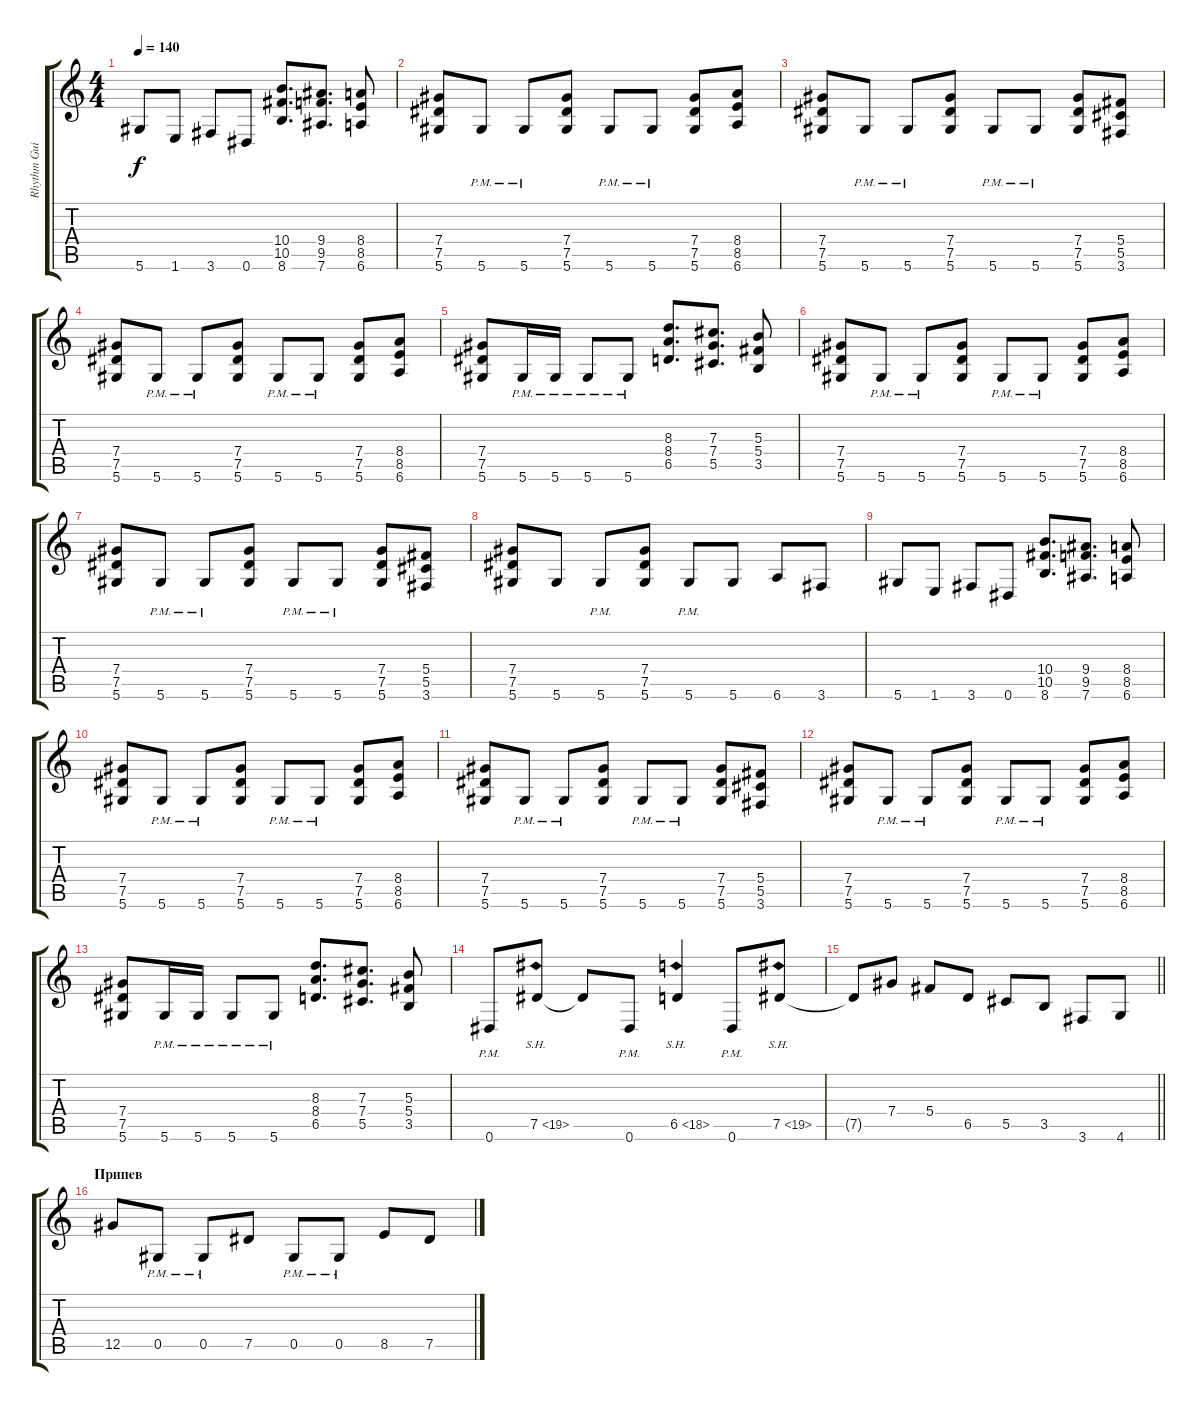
\track ("Rhythm Guitar Right" "Rhythm Gui") {instrument distortionguitar}
\staff {score tabs}
\tuning (Eb4 Bb3 Gb3 Db3 Ab2 Eb2) {hide}
\ts (4 4)
\tempo 140
\clef g2
\ks c
5.6.8{dy f} 1.6.8 3.6.8 0.6.8 (10.4 10.5 8.6).8{d} (9.4 9.5 7.6).8{d} (8.4 8.5 6.6).8 |
(7.4 7.5 5.6).8 5.6{pm}.8 5.6{pm}.8 (7.4 7.5 5.6).8 5.6{pm}.8 5.6{pm}.8 (7.4 7.5 5.6).8 (8.4 8.5 6.6).8 |
(7.4 7.5 5.6).8 5.6{pm}.8 5.6{pm}.8 (7.4 7.5 5.6).8 5.6{pm}.8 5.6{pm}.8 (7.4 7.5 5.6).8 (5.4 5.5 3.6).8 |
(7.4 7.5 5.6).8 5.6{pm}.8 5.6{pm}.8 (7.4 7.5 5.6).8 5.6{pm}.8 5.6{pm}.8 (7.4 7.5 5.6).8 (8.4 8.5 6.6).8 |
(7.4 7.5 5.6).8 5.6{pm}.16 5.6{pm}.16 5.6{pm}.8 5.6{pm}.8 (8.3 8.4 6.5).8{d} (7.3 7.4 5.5).8{d} (5.3 5.4 3.5).8 |
(7.4 7.5 5.6).8 5.6{pm}.8 5.6{pm}.8 (7.4 7.5 5.6).8 5.6{pm}.8 5.6{pm}.8 (7.4 7.5 5.6).8 (8.4 8.5 6.6).8 |
(7.4 7.5 5.6).8 5.6{pm}.8 5.6{pm}.8 (7.4 7.5 5.6).8 5.6{pm}.8 5.6{pm}.8 (7.4 7.5 5.6).8 (5.4 5.5 3.6).8 |
(7.4 7.5 5.6).8 5.6.8 5.6{pm}.8 (7.4 7.5 5.6).8 5.6{pm}.8 5.6.8 6.6.8 3.6.8 |
5.6.8 1.6.8 3.6.8 0.6.8 (10.4 10.5 8.6).8{d} (9.4 9.5 7.6).8{d} (8.4 8.5 6.6).8 |
(7.4 7.5 5.6).8 5.6{pm}.8 5.6{pm}.8 (7.4 7.5 5.6).8 5.6{pm}.8 5.6{pm}.8 (7.4 7.5 5.6).8 (8.4 8.5 6.6).8 |
(7.4 7.5 5.6).8 5.6{pm}.8 5.6{pm}.8 (7.4 7.5 5.6).8 5.6{pm}.8 5.6{pm}.8 (7.4 7.5 5.6).8 (5.4 5.5 3.6).8 |
(7.4 7.5 5.6).8 5.6{pm}.8 5.6{pm}.8 (7.4 7.5 5.6).8 5.6{pm}.8 5.6{pm}.8 (7.4 7.5 5.6).8 (8.4 8.5 6.6).8 |
(7.4 7.5 5.6).8 5.6{pm}.16 5.6{pm}.16 5.6{pm}.8 5.6{pm}.8 (8.3 8.4 6.5).8{d} (7.3 7.4 5.5).8{d} (5.3 5.4 3.5).8 |
0.6{pm}.8 7.5{sh 12}.8 7.5{t}.8 0.6{pm}.8 6.5{sh 12}.4 0.6{pm}.8 7.5{sh 12}.8 |
\barLineRight lightlight
7.5{t}.8 7.4.8 5.4.8 6.5.8 5.5.8 3.5.8 3.6.8 4.6.8 |
\section ("" "Припев")
12.5.8 0.5{pm}.8 0.5{pm}.8 7.5.8 0.5{pm}.8 0.5{pm}.8 8.5.8 7.5.8
